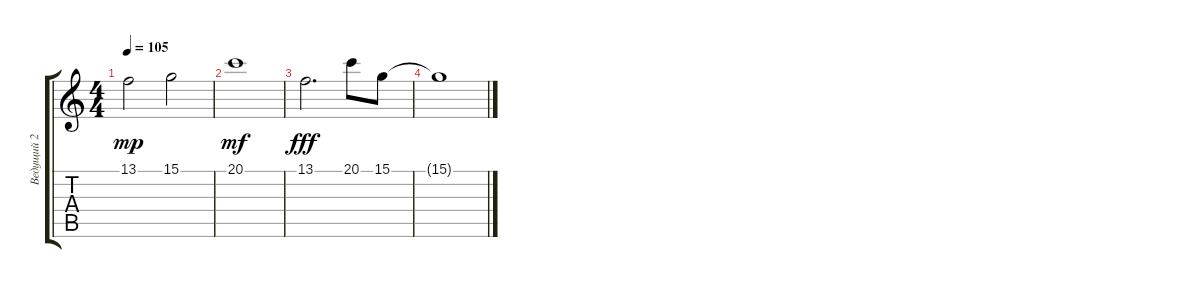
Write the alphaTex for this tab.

\track ("Ведущий 2" "Ведущий 2") {instrument lead1square}
\staff {score tabs}
\tuning (E4 B3 G3 D3 A2 E2) {hide}
\ts (4 4)
\tempo 105
\clef g2
\ks c
13.1.2{dy mp} 15.1.2 |
20.1.1{dy mf} |
13.1.2{d dy fff} 20.1.8 15.1.8 |
15.1{t}.1
